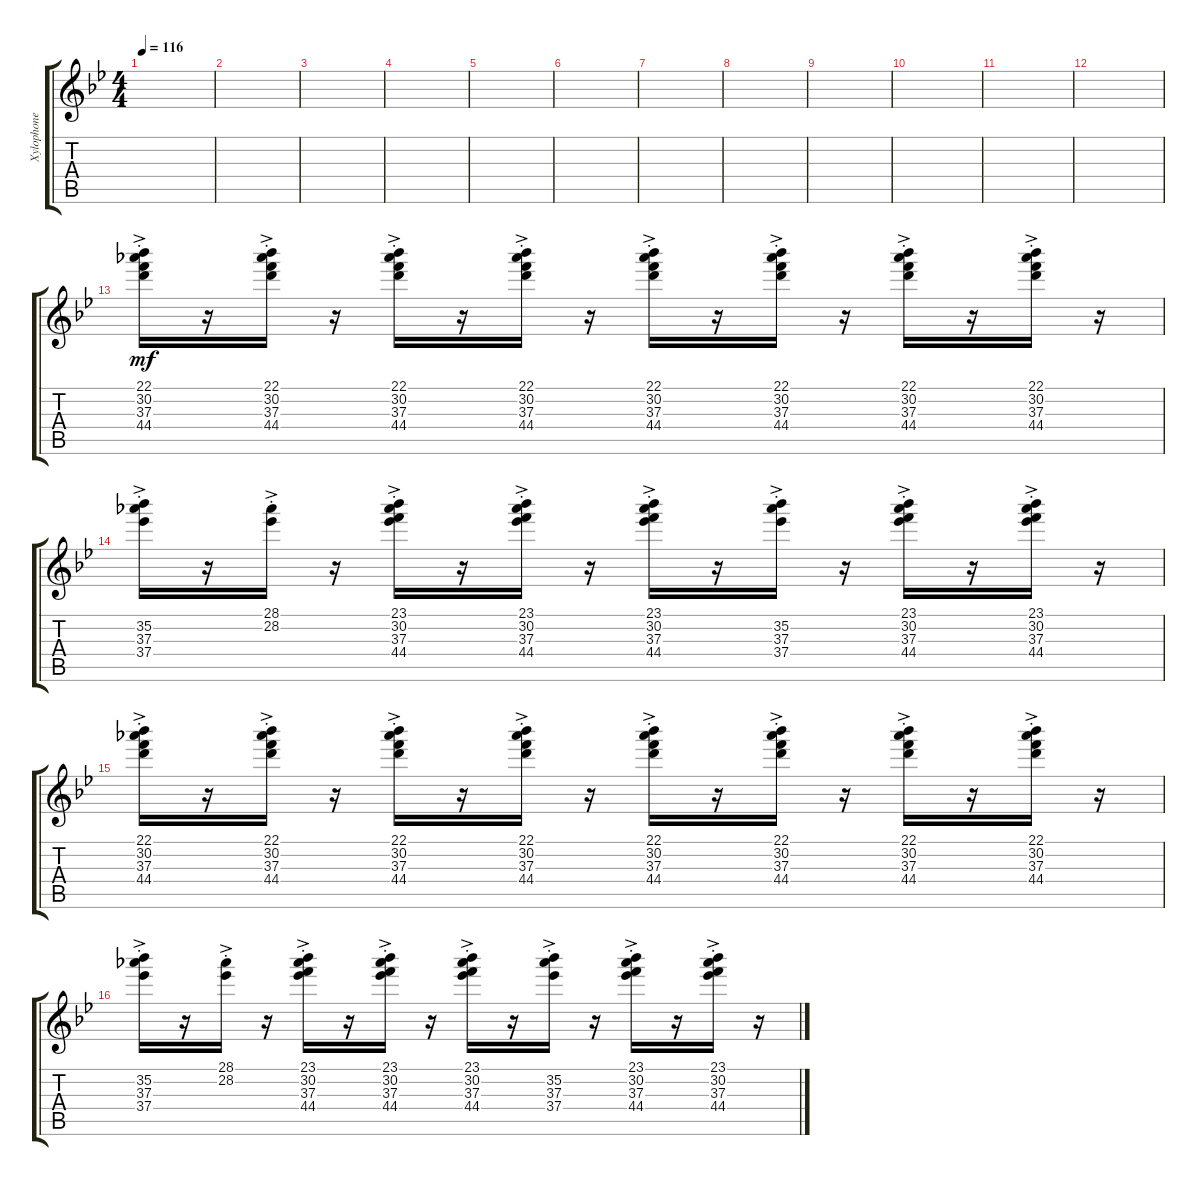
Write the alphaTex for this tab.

\track ("Xylophone (Staff 1)" "Xylophone ") {instrument xylophone}
\staff {score tabs}
\tuning (E4 B3 G3 D3 A2 E2) {hide}
\ts (4 4)
\tempo 116
\clef g2
\ks bb
|
|
|
|
|
|
|
|
|
|
|
|
(22.1{ac st} 30.2{ac st} 37.3{ac st} 44.4{ac st}).16{dy mf} r.16 (22.1{ac st} 30.2{ac st} 37.3{ac st} 44.4{ac st}).16 r.16 (22.1{ac st} 30.2{ac st} 37.3{ac st} 44.4{ac st}).16 r.16 (22.1{ac st} 30.2{ac st} 37.3{ac st} 44.4{ac st}).16 r.16 (22.1{ac st} 30.2{ac st} 37.3{ac st} 44.4{ac st}).16 r.16 (22.1{ac st} 30.2{ac st} 37.3{ac st} 44.4{ac st}).16 r.16 (22.1{ac st} 30.2{ac st} 37.3{ac st} 44.4{ac st}).16 r.16 (22.1{ac st} 30.2{ac st} 37.3{ac st} 44.4{ac st}).16 r.16 |
(35.2{ac st} 37.3{ac st} 37.4{ac st}).16 r.16 (28.1{ac st} 28.2{ac st}).16 r.16 (23.1{ac st} 30.2{ac st} 37.3{ac st} 44.4{ac st}).16 r.16 (23.1{ac st} 30.2{ac st} 37.3{ac st} 44.4{ac st}).16 r.16 (23.1{ac st} 30.2{ac st} 37.3{ac st} 44.4{ac st}).16 r.16 (35.2{ac st} 37.3{ac st} 37.4{ac st}).16 r.16 (23.1{ac st} 30.2{ac st} 37.3{ac st} 44.4{ac st}).16 r.16 (23.1{ac st} 30.2{ac st} 37.3{ac st} 44.4{ac st}).16 r.16 |
(22.1{ac st} 30.2{ac st} 37.3{ac st} 44.4{ac st}).16 r.16 (22.1{ac st} 30.2{ac st} 37.3{ac st} 44.4{ac st}).16 r.16 (22.1{ac st} 30.2{ac st} 37.3{ac st} 44.4{ac st}).16 r.16 (22.1{ac st} 30.2{ac st} 37.3{ac st} 44.4{ac st}).16 r.16 (22.1{ac st} 30.2{ac st} 37.3{ac st} 44.4{ac st}).16 r.16 (22.1{ac st} 30.2{ac st} 37.3{ac st} 44.4{ac st}).16 r.16 (22.1{ac st} 30.2{ac st} 37.3{ac st} 44.4{ac st}).16 r.16 (22.1{ac st} 30.2{ac st} 37.3{ac st} 44.4{ac st}).16 r.16 |
(35.2{ac st} 37.3{ac st} 37.4{ac st}).16 r.16 (28.1{ac st} 28.2{ac st}).16 r.16 (23.1{ac st} 30.2{ac st} 37.3{ac st} 44.4{ac st}).16 r.16 (23.1{ac st} 30.2{ac st} 37.3{ac st} 44.4{ac st}).16 r.16 (23.1{ac st} 30.2{ac st} 37.3{ac st} 44.4{ac st}).16 r.16 (35.2{ac st} 37.3{ac st} 37.4{ac st}).16 r.16 (23.1{ac st} 30.2{ac st} 37.3{ac st} 44.4{ac st}).16 r.16 (23.1{ac st} 30.2{ac st} 37.3{ac st} 44.4{ac st}).16 r.16
